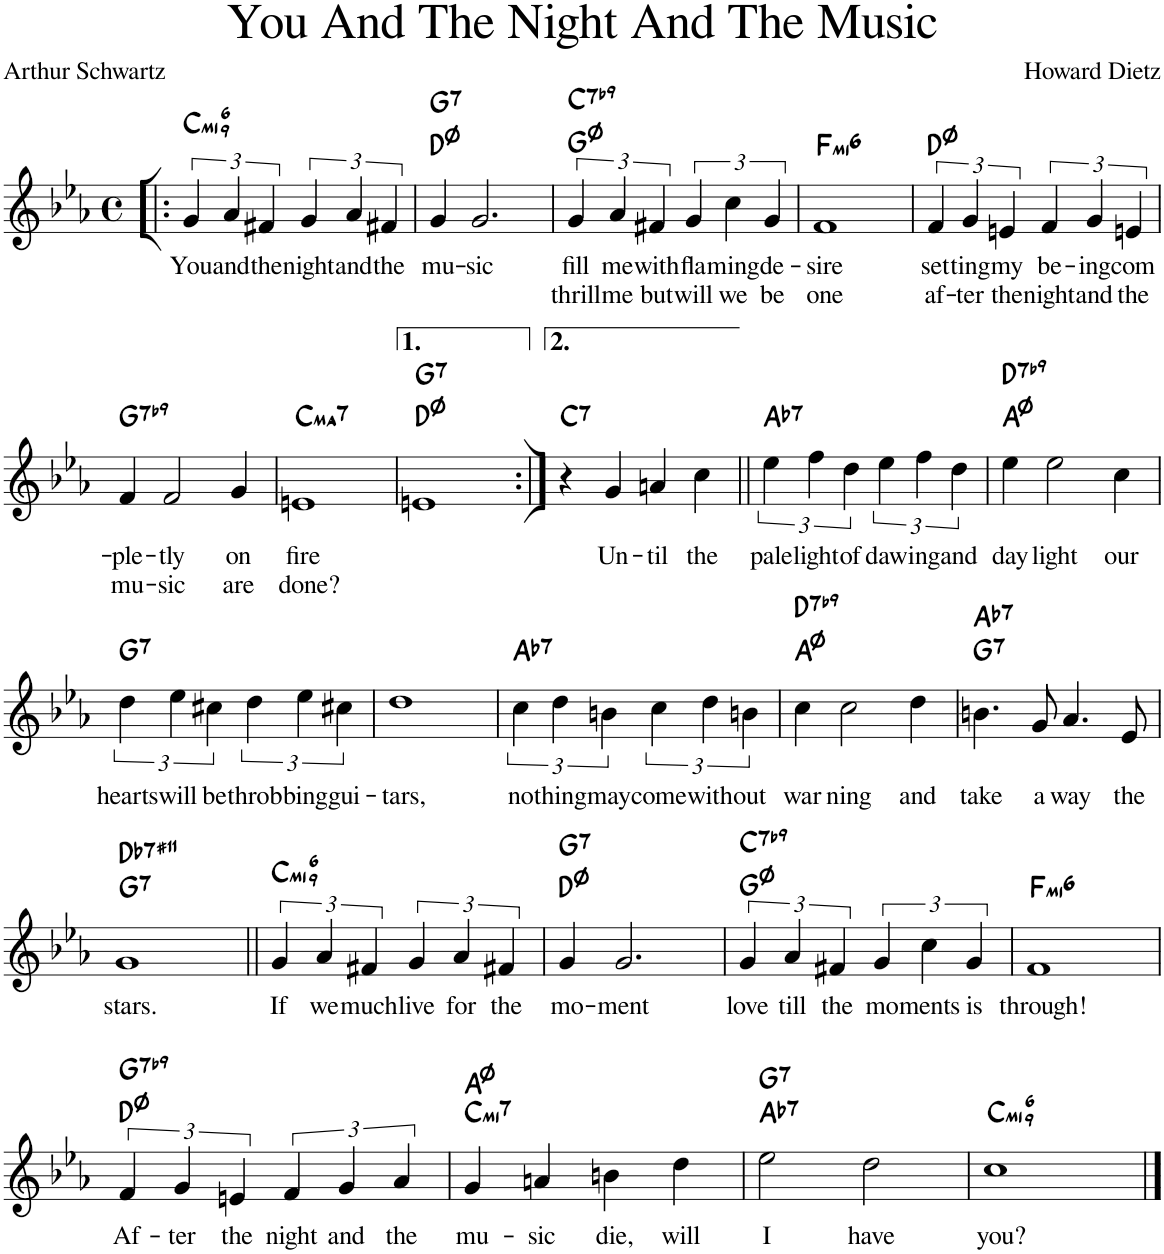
**kern	**text	**text	**harte
*part1	*part1	*part1	*part1
*staff1	*staff1	*staff1	*
*I"Piano	*	*	*
*I'Pno	*	*	*
*clefG2	*	*	*
*k[b-e-a-]	*	*	*
*M4/4	*	*	*
*met(c)	*	*	*
=1!|:	=1!|:	=1!|:	=1!|:
!	!LO:LY:b	!	!LO:H:kt=mi6
6g/	You	.	C:min6(9)
!	!LO:LY:b	!	!
6a-/	and	.	.
!	!LO:LY:b	!	!
6f#X/	the	.	.
!	!LO:LY:b	!	!
6g/	night	.	.
!	!LO:LY:b	!	!
6a-/	and	.	.
!	!LO:LY:b	!	!
6f#X/	the	.	.
=2	=2	=2	=2
!	!LO:LY:b	!	!LO:H:n=1:kt=mi7b5
!	!	!	!LO:H:n=2:kt=7
4g/	mu-	.	D:hdim7 G:7
!	!LO:LY:b	!	!
2.g/	-sic	.	.
=3	=3	=3	=3
!	!LO:LY:b	!LO:LY:b	!LO:H:n=1:kt=mi7b5
!	!	!	!LO:H:n=2:kt=7
6g/	fill	thrill	G:hdim7 C:7(b9)
!	!LO:LY:b	!LO:LY:b	!
6a-/	me	me	.
!	!LO:LY:b	!LO:LY:b	!
6f#X/	with	but	.
!	!LO:LY:b	!LO:LY:b	!
6g/	fla-	will	.
!	!LO:LY:b	!LO:LY:b	!
6cc\	-ming	we	.
!	!LO:LY:b	!LO:LY:b	!
6g/	de-	be	.
=4	=4	=4	=4
!	!LO:LY:b	!LO:LY:b	!LO:H:kt=mi6
1f	-sire	one	F:min6
=5	=5	=5	=5
!	!LO:LY:b	!LO:LY:b	!LO:H:kt=mi7b5
6f/	set-	af-	D:hdim7
!	!LO:LY:b	!LO:LY:b	!
6g/	-ting	-ter	.
!	!LO:LY:b	!LO:LY:b	!
6en/	my	the	.
!	!LO:LY:b	!LO:LY:b	!
6f/	be-	night	.
!	!LO:LY:b	!LO:LY:b	!
6g/	-ing	and	.
!	!LO:LY:b	!LO:LY:b	!
6en/	com-	the	.
!!LO:LB:g=z
=6	=6	=6	=6
!	!LO:LY:b	!LO:LY:b	!LO:H:kt=7
4f/	-ple-	mu-	G:7(b9)
!	!LO:LY:b	!LO:LY:b	!
2f/	-tly	-sic	.
!	!LO:LY:b	!LO:LY:b	!
4g/	on	are	.
=7	=7	=7	=7
!	!LO:LY:b	!LO:LY:b	!LO:H:kt=ma7
1en	fire	done?	C:maj7
=8	=8	=8	=8
!	!	!	!LO:H:n=1:kt=mi7b5
!	!	!	!LO:H:n=2:kt=7
1en	.	.	D:hdim7 G:7
=9:|!	=9:|!	=9:|!	=9:|!
!	!	!	!LO:H:kt=7
4r	.	.	C:7
!	!LO:LY:b	!	!
4g/	Un-	.	.
!	!LO:LY:b	!	!
4an/	-til	.	.
!	!LO:LY:b	!	!
4cc\	the	.	.
=10||	=10||	=10||	=10||
!	!LO:LY:b	!	!LO:H:kt=7
6ee-\	pale	.	Ab:7
!	!LO:LY:b	!	!
6ff\	light	.	.
!	!LO:LY:b	!	!
6dd\	of	.	.
!	!LO:LY:b	!	!
6ee-\	daw-	.	.
!	!LO:LY:b	!	!
6ff\	-ing	.	.
!	!LO:LY:b	!	!
6dd\	and	.	.
=11	=11	=11	=11
!	!LO:LY:b	!	!LO:H:n=1:kt=mi7b5
!	!	!	!LO:H:n=2:kt=7
4ee-\	day-	.	A:hdim7 D:7(b9)
!	!LO:LY:b	!	!
2ee-\	-light	.	.
!	!LO:LY:b	!	!
4cc\	our	.	.
!!LO:LB:g=z
=12	=12	=12	=12
!	!LO:LY:b	!	!LO:H:kt=7
6dd\	hearts	.	G:7
!	!LO:LY:b	!	!
6ee-\	will	.	.
!	!LO:LY:b	!	!
6cc#X\	be	.	.
!	!LO:LY:b	!	!
6dd\	throb-	.	.
!	!LO:LY:b	!	!
6ee-\	-bing	.	.
!	!LO:LY:b	!	!
6cc#X\	gui-	.	.
=13	=13	=13	=13
!	!LO:LY:b	!	!
1dd	-tars,	.	.
=14	=14	=14	=14
!	!LO:LY:b	!	!LO:H:kt=7
6cc\	no-	.	Ab:7
!	!LO:LY:b	!	!
6dd\	-thing	.	.
!	!LO:LY:b	!	!
6bn\	may	.	.
!	!LO:LY:b	!	!
6cc\	come	.	.
!	!LO:LY:b	!	!
6dd\	with-	.	.
!	!LO:LY:b	!	!
6bn\	-out	.	.
=15	=15	=15	=15
!	!LO:LY:b	!	!LO:H:n=1:kt=mi7b5
!	!	!	!LO:H:n=2:kt=7
4cc\	war-	.	A:hdim7 D:7(b9)
!	!LO:LY:b	!	!
2cc\	-ning	.	.
!	!LO:LY:b	!	!
4dd\	and	.	.
=16	=16	=16	=16
!	!LO:LY:b	!	!LO:H:n=1:kt=7
!	!	!	!LO:H:n=2:kt=7
4.bn\	take	.	G:7 Ab:7
!	!LO:LY:b	!	!
8g/	a-	.	.
!	!LO:LY:b	!	!
4.a-/	-way	.	.
!	!LO:LY:b	!	!
8e-/	the	.	.
!!LO:LB:g=z
=17	=17	=17	=17
!	!LO:LY:b	!	!LO:H:n=1:kt=7
!	!	!	!LO:H:n=2:kt=7
1g	stars.	.	G:7 Db:7(#11)
=18||	=18||	=18||	=18||
!	!LO:LY:b	!	!LO:H:kt=mi6
6g/	If	.	C:min6(9)
!	!LO:LY:b	!	!
6a-/	we	.	.
!	!LO:LY:b	!	!
6f#X/	much	.	.
!	!LO:LY:b	!	!
6g/	live	.	.
!	!LO:LY:b	!	!
6a-/	for	.	.
!	!LO:LY:b	!	!
6f#X/	the	.	.
=19	=19	=19	=19
!	!LO:LY:b	!	!LO:H:n=1:kt=mi7b5
!	!	!	!LO:H:n=2:kt=7
4g/	mo-	.	D:hdim7 G:7
!	!LO:LY:b	!	!
2.g/	-ment	.	.
=20	=20	=20	=20
!	!LO:LY:b	!	!LO:H:n=1:kt=mi7b5
!	!	!	!LO:H:n=2:kt=7
6g/	love	.	G:hdim7 C:7(b9)
!	!LO:LY:b	!	!
6a-/	till	.	.
!	!LO:LY:b	!	!
6f#X/	the	.	.
!	!LO:LY:b	!	!
6g/	mo-	.	.
!	!LO:LY:b	!	!
6cc\	-ments	.	.
!	!LO:LY:b	!	!
6g/	is	.	.
=21	=21	=21	=21
!	!LO:LY:b	!	!LO:H:kt=mi6
1f	through!	.	F:min6
!!LO:LB:g=z
=22	=22	=22	=22
!	!LO:LY:b	!	!LO:H:n=1:kt=mi7b5
!	!	!	!LO:H:n=2:kt=7
6f/	Af-	.	D:hdim7 G:7(b9)
!	!LO:LY:b	!	!
6g/	-ter	.	.
!	!LO:LY:b	!	!
6en/	the	.	.
!	!LO:LY:b	!	!
6f/	night	.	.
!	!LO:LY:b	!	!
6g/	and	.	.
!	!LO:LY:b	!	!
6a-/	the	.	.
=23	=23	=23	=23
!	!LO:LY:b	!	!LO:H:n=1:kt=mi7
!	!	!	!LO:H:n=2:kt=mi7b5
4g/	mu-	.	C:min7 A:hdim7
!	!LO:LY:b	!	!
4an/	-sic	.	.
!	!LO:LY:b	!	!
4bn\	die,	.	.
!	!LO:LY:b	!	!
4dd\	will	.	.
=24	=24	=24	=24
!	!LO:LY:b	!	!LO:H:n=1:kt=7
!	!	!	!LO:H:n=2:kt=7
2ee-\	I	.	Ab:7 G:7
!	!LO:LY:b	!	!
2dd\	have	.	.
=25	=25	=25	=25
!	!LO:LY:b	!	!LO:H:kt=mi6
1cc	you?	.	C:min6(9)
==	==	==	==
*-	*-	*-	*-
